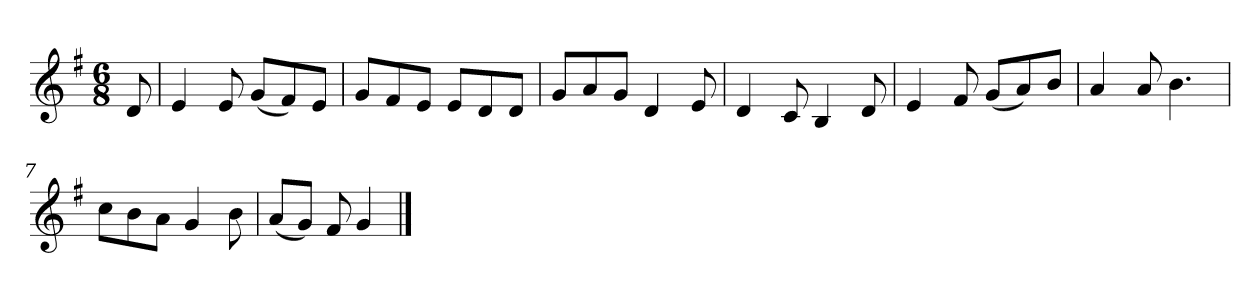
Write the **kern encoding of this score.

**kern
*part1
*staff1
*k[f#]
*M6/8
*MM120
=
8d
=1
4e
8e
(8gL
8f#)
8eJ
=2
8gL
8f#
8eJ
8eL
8d
8dJ
=3
8gL
8a
8gJ
4d
8e
=4
4d
8c
4B
8d
=5
4e
8f#
(8gL
8a)
8bJ
=6
4a
8a
4.b
=7
8ccL
8b
8aJ
4g
8b
=8
(8aL
8gJ)
8f#
4g
==
*-
